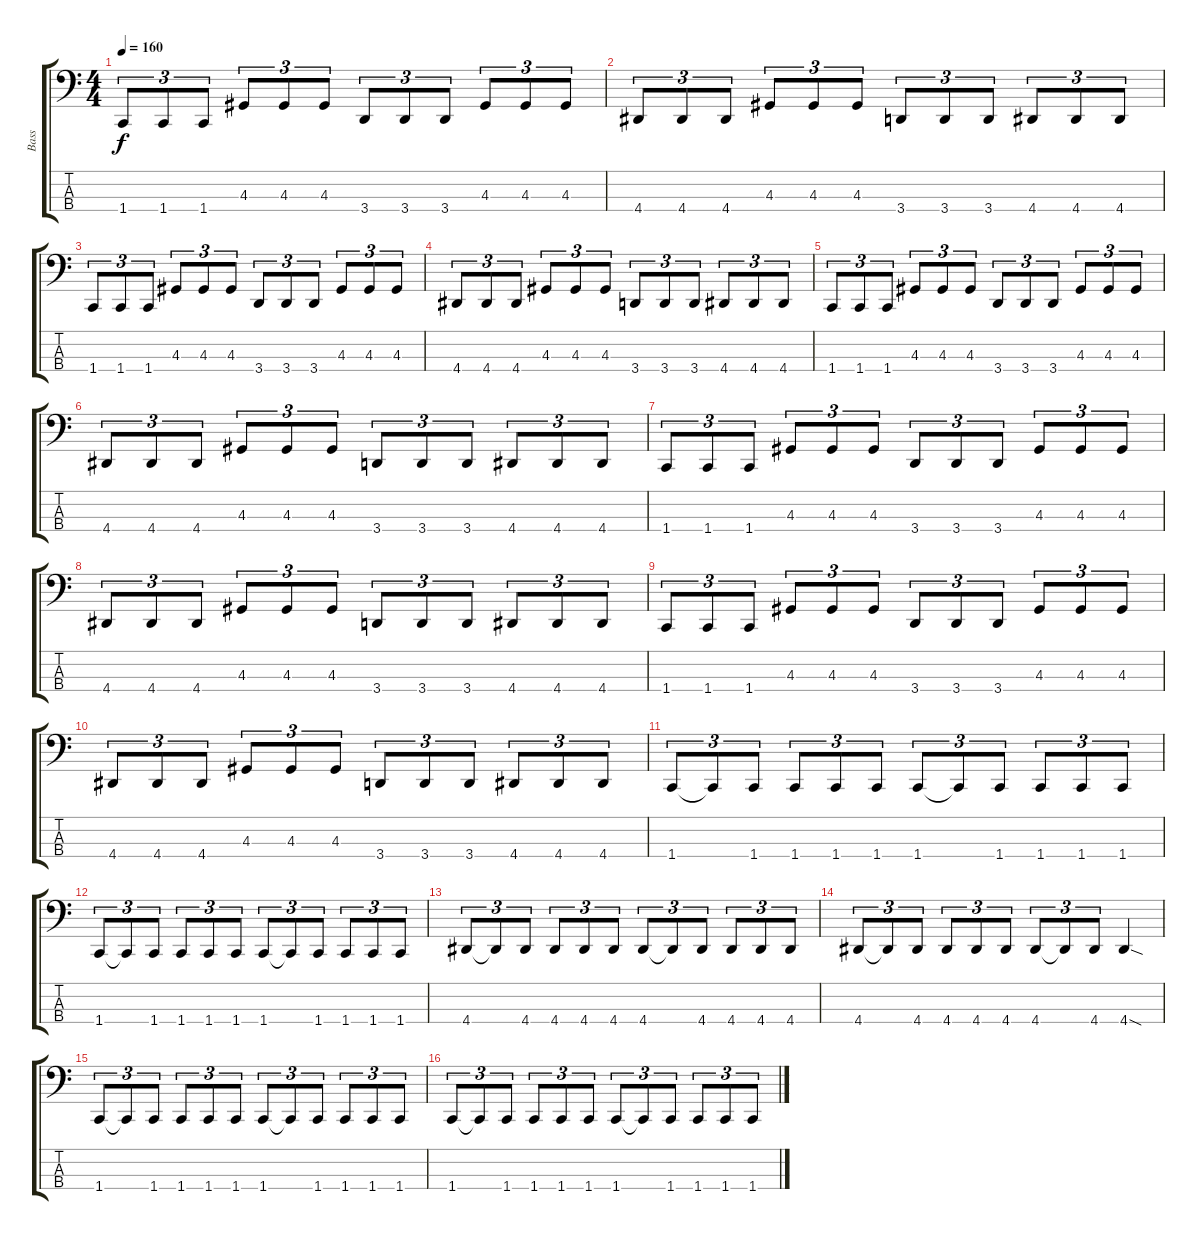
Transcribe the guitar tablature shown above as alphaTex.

\track ("Bass" "Bass") {instrument electricbasspick}
\staff {score tabs}
\tuning (D2 A1 E1 B0) {hide}
\ts (4 4)
\tempo 160
\clef f4
\ks c
1.4.8{tu (3 2) dy f} 1.4.8{tu (3 2)} 1.4.8{tu (3 2)} 4.3.8{tu (3 2)} 4.3.8{tu (3 2)} 4.3.8{tu (3 2)} 3.4.8{tu (3 2)} 3.4.8{tu (3 2)} 3.4.8{tu (3 2)} 4.3.8{tu (3 2)} 4.3.8{tu (3 2)} 4.3.8{tu (3 2)} |
4.4.8{tu (3 2)} 4.4.8{tu (3 2)} 4.4.8{tu (3 2)} 4.3.8{tu (3 2)} 4.3.8{tu (3 2)} 4.3.8{tu (3 2)} 3.4.8{tu (3 2)} 3.4.8{tu (3 2)} 3.4.8{tu (3 2)} 4.4.8{tu (3 2)} 4.4.8{tu (3 2)} 4.4.8{tu (3 2)} |
1.4.8{tu (3 2)} 1.4.8{tu (3 2)} 1.4.8{tu (3 2)} 4.3.8{tu (3 2)} 4.3.8{tu (3 2)} 4.3.8{tu (3 2)} 3.4.8{tu (3 2)} 3.4.8{tu (3 2)} 3.4.8{tu (3 2)} 4.3.8{tu (3 2)} 4.3.8{tu (3 2)} 4.3.8{tu (3 2)} |
4.4.8{tu (3 2)} 4.4.8{tu (3 2)} 4.4.8{tu (3 2)} 4.3.8{tu (3 2)} 4.3.8{tu (3 2)} 4.3.8{tu (3 2)} 3.4.8{tu (3 2)} 3.4.8{tu (3 2)} 3.4.8{tu (3 2)} 4.4.8{tu (3 2)} 4.4.8{tu (3 2)} 4.4.8{tu (3 2)} |
1.4.8{tu (3 2)} 1.4.8{tu (3 2)} 1.4.8{tu (3 2)} 4.3.8{tu (3 2)} 4.3.8{tu (3 2)} 4.3.8{tu (3 2)} 3.4.8{tu (3 2)} 3.4.8{tu (3 2)} 3.4.8{tu (3 2)} 4.3.8{tu (3 2)} 4.3.8{tu (3 2)} 4.3.8{tu (3 2)} |
4.4.8{tu (3 2)} 4.4.8{tu (3 2)} 4.4.8{tu (3 2)} 4.3.8{tu (3 2)} 4.3.8{tu (3 2)} 4.3.8{tu (3 2)} 3.4.8{tu (3 2)} 3.4.8{tu (3 2)} 3.4.8{tu (3 2)} 4.4.8{tu (3 2)} 4.4.8{tu (3 2)} 4.4.8{tu (3 2)} |
1.4.8{tu (3 2)} 1.4.8{tu (3 2)} 1.4.8{tu (3 2)} 4.3.8{tu (3 2)} 4.3.8{tu (3 2)} 4.3.8{tu (3 2)} 3.4.8{tu (3 2)} 3.4.8{tu (3 2)} 3.4.8{tu (3 2)} 4.3.8{tu (3 2)} 4.3.8{tu (3 2)} 4.3.8{tu (3 2)} |
4.4.8{tu (3 2)} 4.4.8{tu (3 2)} 4.4.8{tu (3 2)} 4.3.8{tu (3 2)} 4.3.8{tu (3 2)} 4.3.8{tu (3 2)} 3.4.8{tu (3 2)} 3.4.8{tu (3 2)} 3.4.8{tu (3 2)} 4.4.8{tu (3 2)} 4.4.8{tu (3 2)} 4.4.8{tu (3 2)} |
1.4.8{tu (3 2)} 1.4.8{tu (3 2)} 1.4.8{tu (3 2)} 4.3.8{tu (3 2)} 4.3.8{tu (3 2)} 4.3.8{tu (3 2)} 3.4.8{tu (3 2)} 3.4.8{tu (3 2)} 3.4.8{tu (3 2)} 4.3.8{tu (3 2)} 4.3.8{tu (3 2)} 4.3.8{tu (3 2)} |
4.4.8{tu (3 2)} 4.4.8{tu (3 2)} 4.4.8{tu (3 2)} 4.3.8{tu (3 2)} 4.3.8{tu (3 2)} 4.3.8{tu (3 2)} 3.4.8{tu (3 2)} 3.4.8{tu (3 2)} 3.4.8{tu (3 2)} 4.4.8{tu (3 2)} 4.4.8{tu (3 2)} 4.4.8{tu (3 2)} |
1.4.8{tu (3 2)} 1.4{t}.8{tu (3 2)} 1.4.8{tu (3 2)} 1.4.8{tu (3 2)} 1.4.8{tu (3 2)} 1.4.8{tu (3 2)} 1.4.8{tu (3 2)} 1.4{t}.8{tu (3 2)} 1.4.8{tu (3 2)} 1.4.8{tu (3 2)} 1.4.8{tu (3 2)} 1.4.8{tu (3 2)} |
1.4.8{tu (3 2)} 1.4{t}.8{tu (3 2)} 1.4.8{tu (3 2)} 1.4.8{tu (3 2)} 1.4.8{tu (3 2)} 1.4.8{tu (3 2)} 1.4.8{tu (3 2)} 1.4{t}.8{tu (3 2)} 1.4.8{tu (3 2)} 1.4.8{tu (3 2)} 1.4.8{tu (3 2)} 1.4.8{tu (3 2)} |
4.4.8{tu (3 2)} 4.4{t}.8{tu (3 2)} 4.4.8{tu (3 2)} 4.4.8{tu (3 2)} 4.4.8{tu (3 2)} 4.4.8{tu (3 2)} 4.4.8{tu (3 2)} 4.4{t}.8{tu (3 2)} 4.4.8{tu (3 2)} 4.4.8{tu (3 2)} 4.4.8{tu (3 2)} 4.4.8{tu (3 2)} |
4.4.8{tu (3 2)} 4.4{t}.8{tu (3 2)} 4.4.8{tu (3 2)} 4.4.8{tu (3 2)} 4.4.8{tu (3 2)} 4.4.8{tu (3 2)} 4.4.8{tu (3 2)} 4.4{t}.8{tu (3 2)} 4.4.8{tu (3 2)} 4.4{sod}.4 |
1.4.8{tu (3 2)} 1.4{t}.8{tu (3 2)} 1.4.8{tu (3 2)} 1.4.8{tu (3 2)} 1.4.8{tu (3 2)} 1.4.8{tu (3 2)} 1.4.8{tu (3 2)} 1.4{t}.8{tu (3 2)} 1.4.8{tu (3 2)} 1.4.8{tu (3 2)} 1.4.8{tu (3 2)} 1.4.8{tu (3 2)} |
1.4.8{tu (3 2)} 1.4{t}.8{tu (3 2)} 1.4.8{tu (3 2)} 1.4.8{tu (3 2)} 1.4.8{tu (3 2)} 1.4.8{tu (3 2)} 1.4.8{tu (3 2)} 1.4{t}.8{tu (3 2)} 1.4.8{tu (3 2)} 1.4.8{tu (3 2)} 1.4.8{tu (3 2)} 1.4.8{tu (3 2)}
